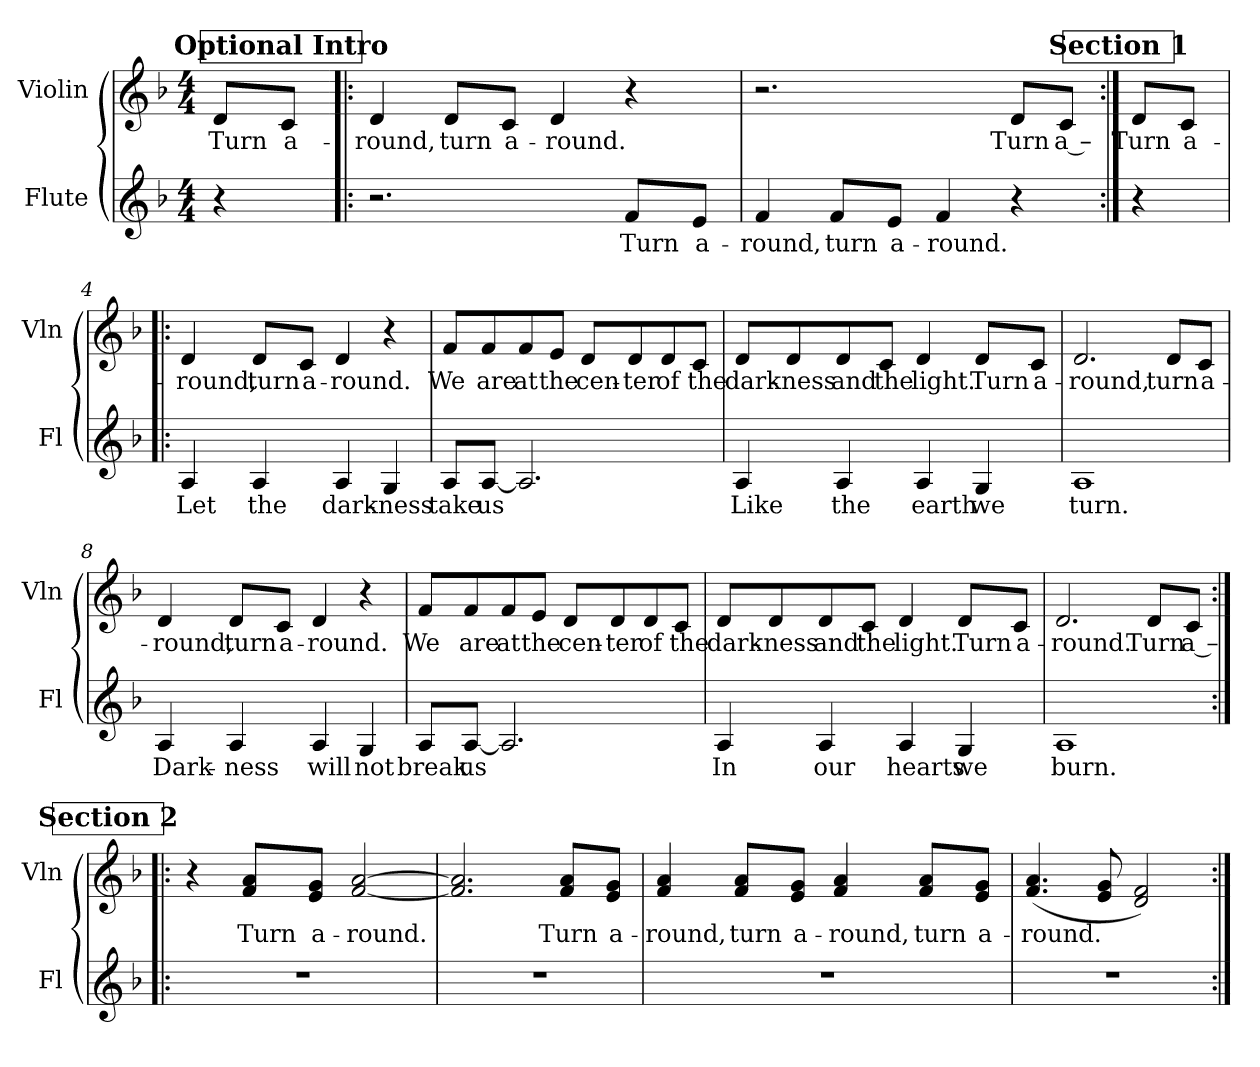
**kern	**text	**kern	**text
*part2	*part2	*part1	*part1
*staff2	*staff2	*staff1	*staff1
*I"Flute	*	*I"Violin	*
*I'Fl	*	*I'Vln	*
*clefG2	*	*clefG2	*
*k[b-]	*	*k[b-]	*
*d:	*	*d:	*
*M4/4	*	*M4/4	*
*MM110	*	*MM110	*
!!LO:REH:place=s1:a:cj:t=Optional Intro:qo=0.5
=	=	=	=
!	!	!	!LO:LY:b
4r	.	8d/L	Turn
!	!	!	!LO:LY:b
.	.	8c/J	a-
=1!|:	=1!|:	=1!|:	=1!|:
!	!	!	!LO:LY:b
2.r	.	4d/	-round,
!	!	!	!LO:LY:b
.	.	8d/L	turn
!	!	!	!LO:LY:b
.	.	8c/J	a-
!	!	!	!LO:LY:b
.	.	4d/	-round.
!	!LO:LY:b	!	!
8f/L	Turn	4r	.
!	!LO:LY:b	!	!
8e/J	a-	.	.
=2	=2	=2	=2
!	!LO:LY:b	!	!
4f/	-round,	2.r	.
!	!LO:LY:b	!	!
8f/L	turn	.	.
!	!LO:LY:b	!	!
8e/J	a-	.	.
!	!LO:LY:b	!	!
4f/	-round.	.	.
!	!	!	!LO:LY:b
4r	.	8d/L	Turn
!	!	!	!LO:LY:b
.	.	8c/J	a –
!!LO:LB:g=z
!!LO:REH:place=s1:a:cj:t=Section 1
=3:|!	=3:|!	=3:|!	=3:|!
!	!	!	!LO:LY:b
4r	.	8d/L	Turn
!	!	!	!LO:LY:b
.	.	8c/J	a-
=4!|:	=4!|:	=4!|:	=4!|:
!	!LO:LY:b	!	!LO:LY:b
4A/	Let	4d/	-round,
!	!LO:LY:b	!	!LO:LY:b
4A/	the	8d/L	turn
!	!	!	!LO:LY:b
.	.	8c/J	a-
!	!LO:LY:b	!	!LO:LY:b
4A/	dark-	4d/	-round.
!	!LO:LY:b	!	!
4G/	-ness	4r	.
=5	=5	=5	=5
!	!LO:LY:b	!	!LO:LY:b
8A/L	take	8f/L	We
!	!LO:LY:b	!	!LO:LY:b
[<8A/J	us	8f/	are
!	!	!	!LO:LY:b
2.A/]	.	8f/	at
!	!	!	!LO:LY:b
.	.	8e/J	the
!	!	!	!LO:LY:b
.	.	8d/L	cen-
!	!	!	!LO:LY:b
.	.	8d/	-ter
!	!	!	!LO:LY:b
.	.	8d/	of
!	!	!	!LO:LY:b
.	.	8c/J	the
=6	=6	=6	=6
!	!LO:LY:b	!	!LO:LY:b
4A/	Like	8d/L	dark-
!	!	!	!LO:LY:b
.	.	8d/	-ness
!	!LO:LY:b	!	!LO:LY:b
4A/	the	8d/	and
!	!	!	!LO:LY:b
.	.	8c/J	the
!	!LO:LY:b	!	!LO:LY:b
4A/	earth	4d/	light.
!	!LO:LY:b	!	!LO:LY:b
4G/	we	8d/L	Turn
!	!	!	!LO:LY:b
.	.	8c/J	a-
=7	=7	=7	=7
!	!LO:LY:b	!	!LO:LY:b
1A	turn.	2.d/	-round,
!	!	!	!LO:LY:b
.	.	8d/L	turn
!	!	!	!LO:LY:b
.	.	8c/J	a-
!!LO:LB:g=z
=8	=8	=8	=8
!	!LO:LY:b	!	!LO:LY:b
4A/	Dark-	4d/	-round,
!	!LO:LY:b	!	!LO:LY:b
4A/	-ness	8d/L	turn
!	!	!	!LO:LY:b
.	.	8c/J	a-
!	!LO:LY:b	!	!LO:LY:b
4A/	will	4d/	-round.
!	!LO:LY:b	!	!
4G/	not	4r	.
=9	=9	=9	=9
!	!LO:LY:b	!	!LO:LY:b
8A/L	break	8f/L	We
!	!LO:LY:b	!	!LO:LY:b
[<8A/J	us	8f/	are
!	!	!	!LO:LY:b
2.A/]	.	8f/	at
!	!	!	!LO:LY:b
.	.	8e/J	the
!	!	!	!LO:LY:b
.	.	8d/L	cen-
!	!	!	!LO:LY:b
.	.	8d/	-ter
!	!	!	!LO:LY:b
.	.	8d/	of
!	!	!	!LO:LY:b
.	.	8c/J	the
=10	=10	=10	=10
!	!LO:LY:b	!	!LO:LY:b
4A/	In	8d/L	dark-
!	!	!	!LO:LY:b
.	.	8d/	-ness
!	!LO:LY:b	!	!LO:LY:b
4A/	our	8d/	and
!	!	!	!LO:LY:b
.	.	8c/J	the
!	!LO:LY:b	!	!LO:LY:b
4A/	hearts	4d/	light.
!	!LO:LY:b	!	!LO:LY:b
4G/	we	8d/L	Turn
!	!	!	!LO:LY:b
.	.	8c/J	a-
=11	=11	=11	=11
!	!LO:LY:b	!	!LO:LY:b
1A	burn.	2.d/	-round.
!	!	!	!LO:LY:b
.	.	8d/L	Turn
!	!	!	!LO:LY:b
.	.	8c/J	a –
!!LO:LB:g=z
!!LO:REH:place=s1:a:cj:t=Section 2
=12:|!|:	=12:|!|:	=12:|!|:	=12:|!|:
1r	.	4r	.
!	!	!	!LO:LY:b
.	.	8f/ 8a/L	Turn
!	!	!	!LO:LY:b
.	.	8e/ 8g/J	a-
!	!	!	!LO:LY:b
.	.	[<2f/ [>2a/	-round.
=13	=13	=13	=13
1r	.	2.f/] 2.a/]	.
!	!	!	!LO:LY:b
.	.	8f/ 8a/L	Turn
!	!	!	!LO:LY:b
.	.	8e/ 8g/J	a-
=14	=14	=14	=14
!	!	!	!LO:LY:b
1r	.	4f/ 4a/	-round,
!	!	!	!LO:LY:b
.	.	8f/ 8a/L	turn
!	!	!	!LO:LY:b
.	.	8e/ 8g/J	a-
!	!	!	!LO:LY:b
.	.	4f/ 4a/	-round,
!	!	!	!LO:LY:b
.	.	8f/ 8a/L	turn
!	!	!	!LO:LY:b
.	.	8e/ 8g/J	a-
=15	=15	=15	=15
!	!	!	!LO:LY:b
1r	.	(<4.f/ 4.a/	-round.
.	.	8e/ 8g/	.
.	.	2d/ 2f/)	.
=:|!	=:|!	=:|!	=:|!
*-	*-	*-	*-
